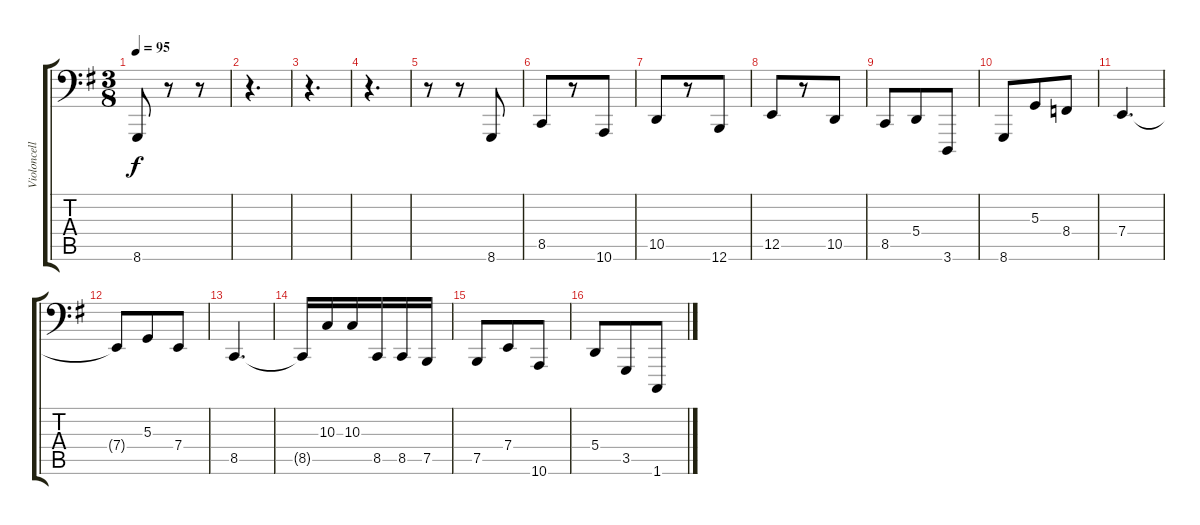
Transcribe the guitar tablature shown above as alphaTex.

\track ("Violoncello" "Violoncell") {instrument cello}
\staff {score tabs}
\tuning (C3 G2 D2 A1 E1 B0) {hide}
\ts (3 8)
\tempo 95
\clef f4
\ks g
8.6.8{dy f} r.8 r.8 |
r.4{d} |
r.4{d} |
r.4{d} |
r.8 r.8 8.6.8 |
8.5.8 r.8 10.6.8 |
10.5.8 r.8 12.6.8 |
12.5.8 r.8 10.5.8 |
8.5.8 5.4.8 3.6.8 |
8.6.8 5.3.8 8.4.8 |
7.4.4{d} |
7.4{t}.8 5.3.8 7.4.8 |
8.5.4{d} |
8.5{t}.16 10.3.16{beam merge} 10.3.16 8.5.16{beam merge} 8.5.16 7.5.16 |
7.5.8 7.4.8 10.6.8 |
5.4.8 3.5.8 1.6.8
